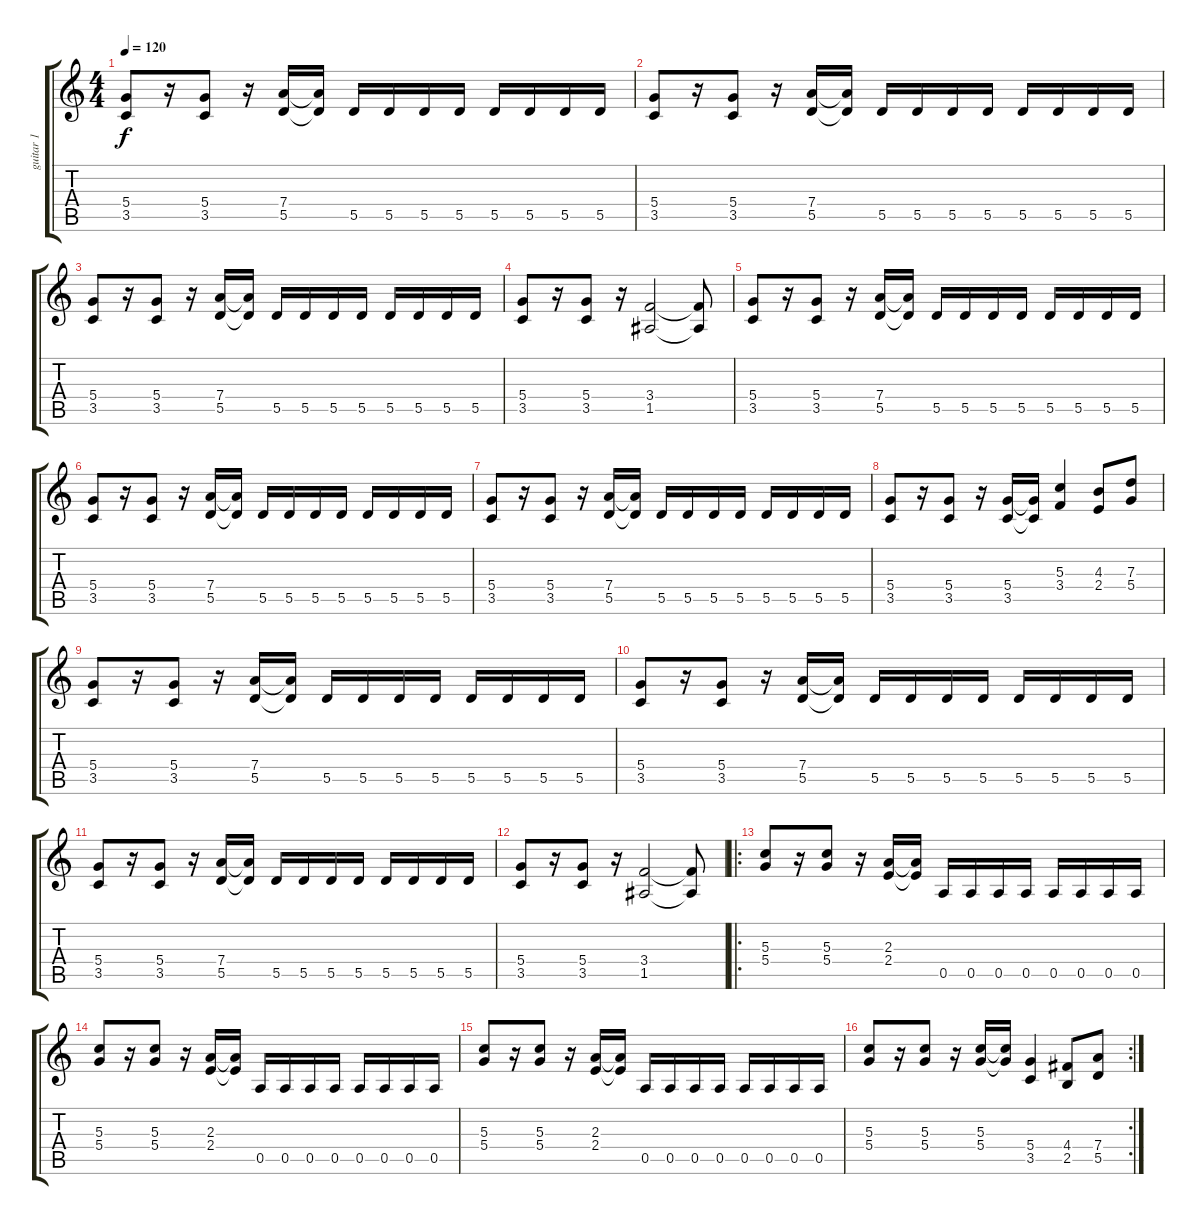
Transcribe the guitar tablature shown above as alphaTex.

\track ("guitar 1" "guitar 1") {instrument distortionguitar}
\staff {score tabs}
\tuning (E4 B3 G3 D3 A2 E2) {hide}
\ts (4 4)
\tempo 120
\clef g2
\ks c
(5.4 3.5).8{dy f instrument distortionguitar} r.16 (5.4 3.5).8 r.16 (7.4 5.5).16 (7.4{t} 5.5{t}).16 5.5.16 5.5.16 5.5.16 5.5.16 5.5.16 5.5.16 5.5.16 5.5.16 |
(5.4 3.5).8 r.16 (5.4 3.5).8 r.16 (7.4 5.5).16 (7.4{t} 5.5{t}).16 5.5.16 5.5.16 5.5.16 5.5.16 5.5.16 5.5.16 5.5.16 5.5.16 |
(5.4 3.5).8 r.16 (5.4 3.5).8 r.16 (7.4 5.5).16 (7.4{t} 5.5{t}).16 5.5.16 5.5.16 5.5.16 5.5.16 5.5.16 5.5.16 5.5.16 5.5.16 |
(5.4 3.5).8 r.16 (5.4 3.5).8 r.16 (3.4 1.5).2 (3.4{t} 1.5{t}).8 |
(5.4 3.5).8 r.16 (5.4 3.5).8 r.16 (7.4 5.5).16 (7.4{t} 5.5{t}).16 5.5.16 5.5.16 5.5.16 5.5.16 5.5.16 5.5.16 5.5.16 5.5.16 |
(5.4 3.5).8 r.16 (5.4 3.5).8 r.16 (7.4 5.5).16 (7.4{t} 5.5{t}).16 5.5.16 5.5.16 5.5.16 5.5.16 5.5.16 5.5.16 5.5.16 5.5.16 |
(5.4 3.5).8 r.16 (5.4 3.5).8 r.16 (7.4 5.5).16 (7.4{t} 5.5{t}).16 5.5.16 5.5.16 5.5.16 5.5.16 5.5.16 5.5.16 5.5.16 5.5.16 |
(5.4 3.5).8 r.16 (5.4 3.5).8 r.16 (5.4 3.5).16 (5.4{t} 3.5{t}).16 (5.3 3.4).4 (4.3 2.4).8 (7.3 5.4).8 |
(5.4 3.5).8 r.16 (5.4 3.5).8 r.16 (7.4 5.5).16 (7.4{t} 5.5{t}).16 5.5.16 5.5.16 5.5.16 5.5.16 5.5.16 5.5.16 5.5.16 5.5.16 |
(5.4 3.5).8 r.16 (5.4 3.5).8 r.16 (7.4 5.5).16 (7.4{t} 5.5{t}).16 5.5.16 5.5.16 5.5.16 5.5.16 5.5.16 5.5.16 5.5.16 5.5.16 |
(5.4 3.5).8 r.16 (5.4 3.5).8 r.16 (7.4 5.5).16 (7.4{t} 5.5{t}).16 5.5.16 5.5.16 5.5.16 5.5.16 5.5.16 5.5.16 5.5.16 5.5.16 |
(5.4 3.5).8 r.16 (5.4 3.5).8 r.16 (3.4 1.5).2 (3.4{t} 1.5{t}).8 |
\ro
(5.3 5.4).8 r.16 (5.3 5.4).8 r.16 (2.3 2.4).16 (2.3{t} 2.4{t}).16 0.5.16 0.5.16 0.5.16 0.5.16 0.5.16 0.5.16 0.5.16 0.5.16 |
(5.3 5.4).8 r.16 (5.3 5.4).8 r.16 (2.3 2.4).16 (2.3{t} 2.4{t}).16 0.5.16 0.5.16 0.5.16 0.5.16 0.5.16 0.5.16 0.5.16 0.5.16 |
(5.3 5.4).8 r.16 (5.3 5.4).8 r.16 (2.3 2.4).16 (2.3{t} 2.4{t}).16 0.5.16 0.5.16 0.5.16 0.5.16 0.5.16 0.5.16 0.5.16 0.5.16 |
\rc 2
(5.3 5.4).8 r.16 (5.3 5.4).8 r.16 (5.3 5.4).16 (5.3{t} 5.4{t}).16 (5.4 3.5).4 (4.4 2.5).8 (7.4 5.5).8
